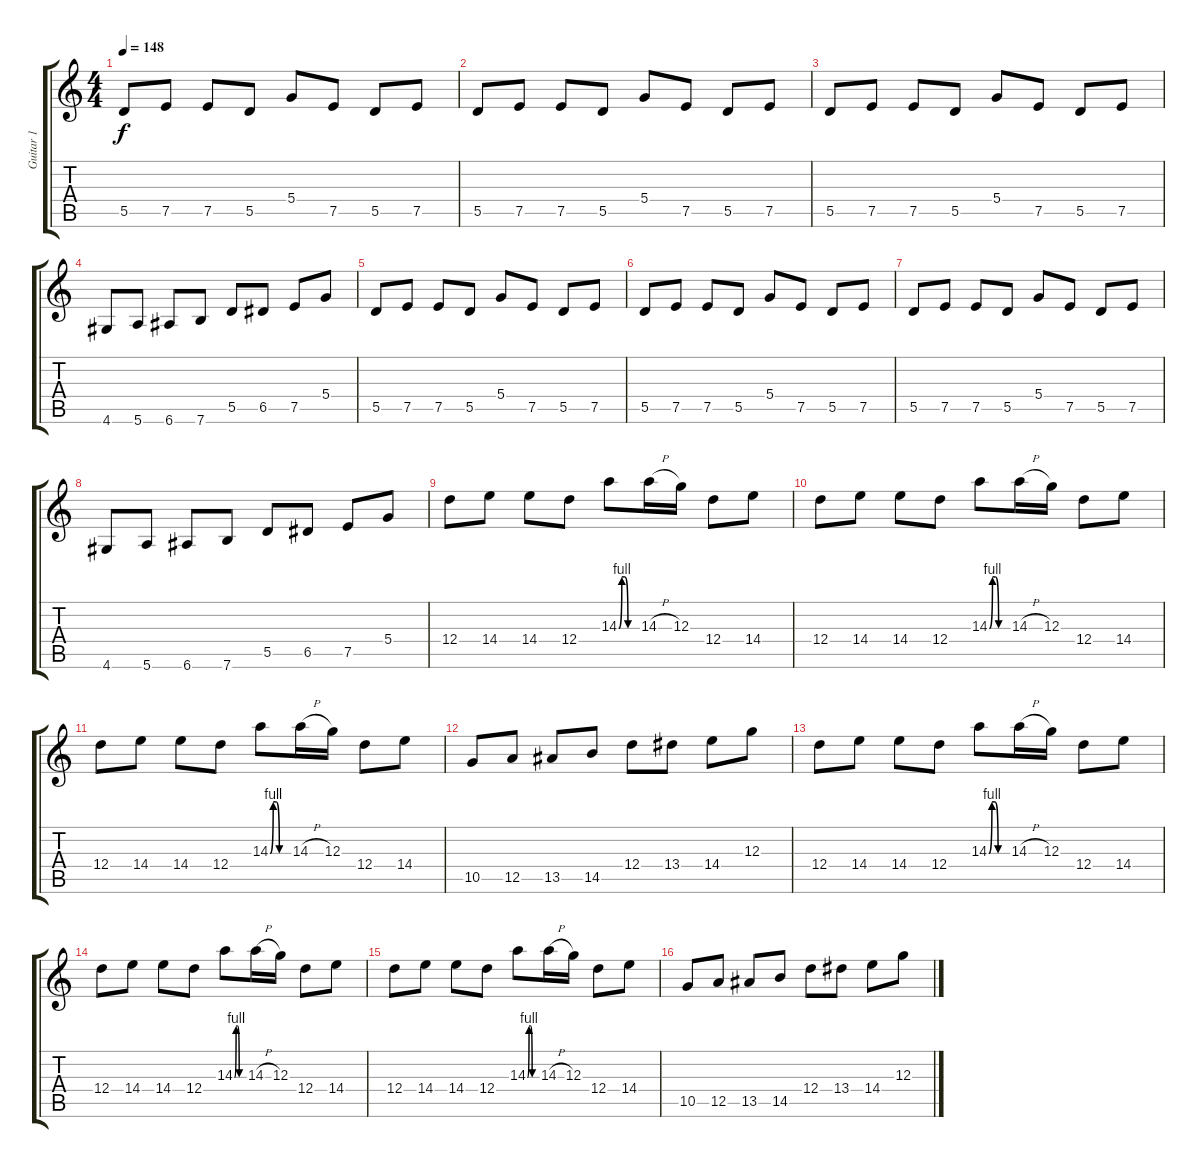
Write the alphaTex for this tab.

\track ("Guitar 1" "Guitar 1") {instrument overdrivenguitar}
\staff {score tabs}
\tuning (E4 B3 G3 D3 A2 E2) {hide}
\ts (4 4)
\tempo 148
\clef g2
\ks c
5.5.8{dy f} 7.5.8 7.5.8 5.5.8 5.4.8 7.5.8 5.5.8 7.5.8 |
5.5.8 7.5.8 7.5.8 5.5.8 5.4.8 7.5.8 5.5.8 7.5.8 |
5.5.8 7.5.8 7.5.8 5.5.8 5.4.8 7.5.8 5.5.8 7.5.8 |
4.6.8 5.6.8 6.6.8 7.6.8 5.5.8 6.5.8 7.5.8 5.4.8 |
5.5.8 7.5.8 7.5.8 5.5.8 5.4.8 7.5.8 5.5.8 7.5.8 |
5.5.8 7.5.8 7.5.8 5.5.8 5.4.8 7.5.8 5.5.8 7.5.8 |
5.5.8 7.5.8 7.5.8 5.5.8 5.4.8 7.5.8 5.5.8 7.5.8 |
4.6.8 5.6.8 6.6.8 7.6.8 5.5.8 6.5.8 7.5.8 5.4.8 |
12.4.8 14.4.8 14.4.8 12.4.8 14.3{be (custom 0 0 10 4 20 4 30 0 60 0)}.8 14.3{h}.16 12.3.16 12.4.8 14.4.8 |
12.4.8 14.4.8 14.4.8 12.4.8 14.3{be (custom 0 0 10 4 20 4 30 0 60 0)}.8 14.3{h}.16 12.3.16 12.4.8 14.4.8 |
12.4.8 14.4.8 14.4.8 12.4.8 14.3{be (custom 0 0 10 4 20 4 30 0 60 0)}.8 14.3{h}.16 12.3.16 12.4.8 14.4.8 |
10.5.8 12.5.8 13.5.8 14.5.8 12.4.8 13.4.8 14.4.8 12.3.8 |
12.4.8 14.4.8 14.4.8 12.4.8 14.3{be (custom 0 0 10 4 20 4 30 0 60 0)}.8 14.3{h}.16 12.3.16 12.4.8 14.4.8 |
12.4.8 14.4.8 14.4.8 12.4.8 14.3{be (custom 0 0 10 4 20 4 30 0 60 0)}.8 14.3{h}.16 12.3.16 12.4.8 14.4.8 |
12.4.8 14.4.8 14.4.8 12.4.8 14.3{be (custom 0 0 10 4 20 4 30 0 60 0)}.8 14.3{h}.16 12.3.16 12.4.8 14.4.8 |
10.5.8 12.5.8 13.5.8 14.5.8 12.4.8 13.4.8 14.4.8 12.3.8
